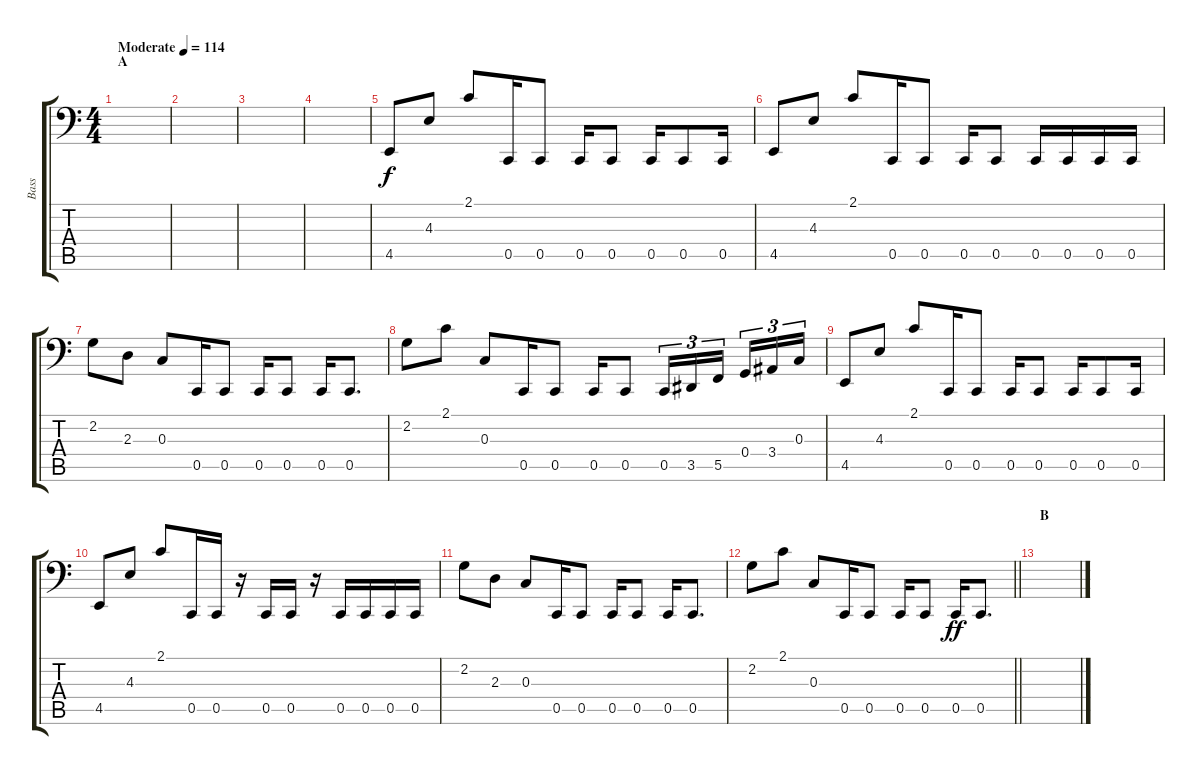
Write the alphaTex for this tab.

\track ("Bass" "Bass") {instrument electricbasspick}
\staff {score tabs}
\tuning (Bb2 F2 C2 G1 C1 A0) {hide}
\ts (4 4)
\section ("" "A")
\tempo (114 "Moderate")
\clef f4
\ks c
|
|
|
|
4.5.8 4.3.8 2.1.8 0.5.16 0.5.8 0.5.16 0.5.8 0.5.16 0.5.8 0.5.16 |
4.5.8 4.3.8 2.1.8 0.5.16 0.5.8 0.5.16 0.5.8 0.5.16 0.5.16 0.5.16 0.5.16 |
2.2.8 2.3.8 0.3.8 0.5.16 0.5.8 0.5.16 0.5.8 0.5.16 0.5.8{d} |
2.2.8 2.1.8 0.3.8 0.5.16 0.5.8 0.5.16 0.5.8 0.5.16{tu (3 2)} 3.5.16{tu (3 2)} 5.5.16{tu (3 2) beam splitsecondary} 0.4.16{tu (3 2)} 3.4.16{tu (3 2)} 0.3.16{tu (3 2)} |
4.5.8 4.3.8 2.1.8 0.5.16 0.5.8 0.5.16 0.5.8 0.5.16 0.5.8 0.5.16 |
4.5.8 4.3.8 2.1.8 0.5.16 0.5.16 r.16 0.5.16 0.5.16 r.16 0.5.16 0.5.16 0.5.16 0.5.16 |
2.2.8 2.3.8 0.3.8 0.5.16 0.5.8 0.5.16 0.5.8 0.5.16 0.5.8{d} |
\barLineRight lightlight
2.2.8 2.1.8 0.3.8 0.5.16 0.5.8 0.5.16 0.5.8 0.5.16{dy ff} 0.5.8{d} |
\section ("" "B")
